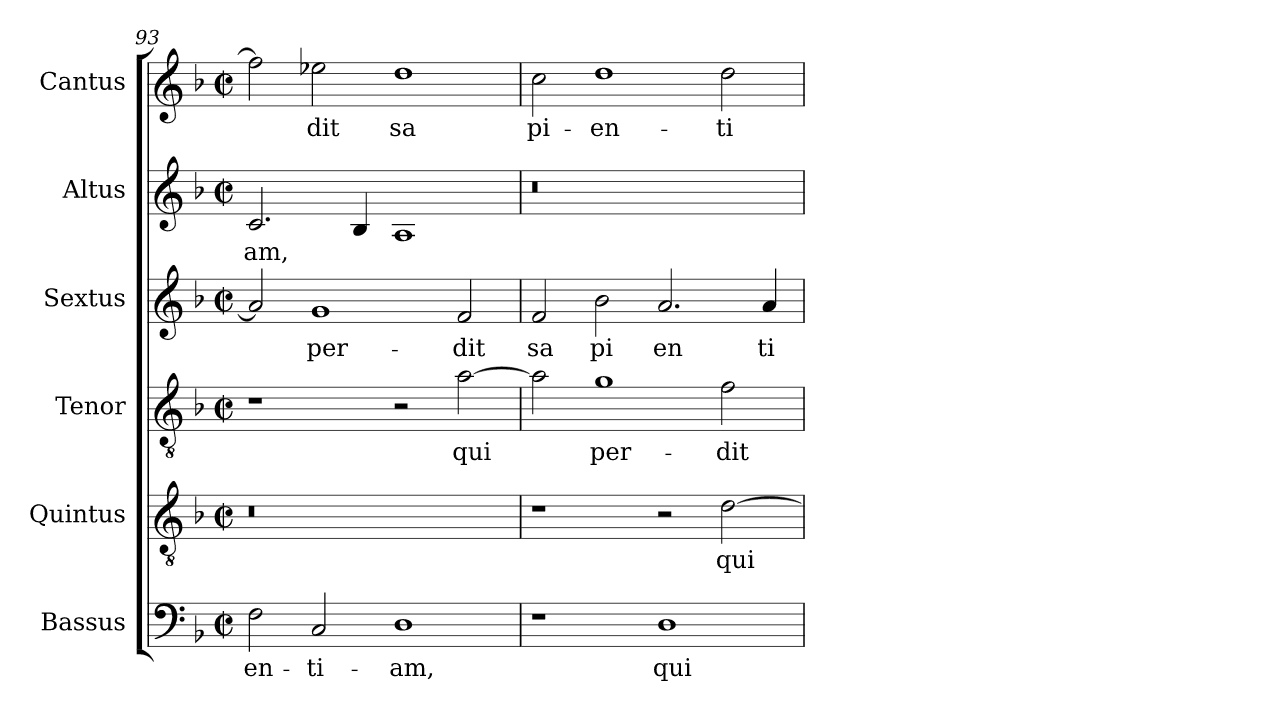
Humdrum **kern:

**kern	**text	**kern	**text	**kern	**text	**kern	**text	**kern	**text	**kern	**text
*part6	*part6	*part5	*part5	*part4	*part4	*part3	*part3	*part2	*part2	*part1	*part1
*staff6	*staff6	*staff5	*staff5	*staff4	*staff4	*staff3	*staff3	*staff2	*staff2	*staff1	*staff1
*I"Bassus	*	*I"Quintus	*	*I"Tenor	*	*I"Sextus	*	*I"Altus	*	*I"Cantus	*
*clefF4	*	*clefGv2	*	*clefGv2	*	*clefG2	*	*clefG2	*	*clefG2	*
*k[b-]	*	*k[b-]	*	*k[b-]	*	*k[b-]	*	*k[b-]	*	*k[b-]	*
*F:	*	*F:	*	*F:	*	*F:	*	*F:	*	*F:	*
*M2/2	*	*M2/2	*	*M2/2	*	*M2/2	*	*M2/2	*	*M2/2	*
*met(c|)	*	*met(c|)	*	*met(c|)	*	*met(c|)	*	*met(c|)	*	*met(c|)	*
=93	=93	=93	=93	=93	=93	=93	=93	=93	=93	=93	=93
!	!LO:LY:b:cj	!	!	!	!	!	!	!	!LO:LY:b	!	!
2F\	-en-	0r	.	1r	.	2a/]	.	2.c/	-am,	2ff\]	.
!	!LO:LY:b:cj	!	!	!	!	!	!LO:LY:b:cj	!	!	!	!LO:LY:b:cj
2C/	-ti-	.	.	.	.	1g	per-	.	.	2ee-X\	dit
.	.	.	.	.	.	.	.	4B-/	.	.	.
!	!LO:LY:b:cj	!	!	!	!	!	!	!	!	!	!LO:LY:b:cj
1D	-am,	.	.	2r	.	.	.	1A	.	1dd	sa
!	!	!	!	!	!LO:LY:b	!	!LO:LY:b:cj	!	!	!	!
.	.	.	.	[>2a\	qui	2f/	-dit	.	.	.	.
!!LO:LB:g=z
=94	=94	=94	=94	=94	=94	=94	=94	=94	=94	=94	=94
!	!	!	!	!	!	!	!LO:LY:b:cj	!	!	!	!LO:LY:b:cj
1r	.	1r	.	2a\]	.	2f/	sa	0r	.	2cc\	pi-
!	!	!	!	!	!LO:LY:b:cj	!	!LO:LY:b:cj	!	!	!	!LO:LY:b:cj
.	.	.	.	1g	per-	2b-\	pi	.	.	1dd	-en-
!	!LO:LY:b:cj	!	!	!	!	!	!LO:LY:b:cj	!	!	!	!
1D	qui	2r	.	.	.	2.a/	en	.	.	.	.
!	!	!	!LO:LY:b	!	!LO:LY:b:cj	!	!	!	!	!	!LO:LY:b:cj
.	.	[>2d\	qui	2f\	-dit	.	.	.	.	2dd\	-ti-
!	!	!	!	!	!	!	!LO:LY:b:cj	!	!	!	!
.	.	.	.	.	.	4a/	ti	.	.	.	.
=	=	=	=	=	=	=	=	=	=	=	=
*-	*-	*-	*-	*-	*-	*-	*-	*-	*-	*-	*-
